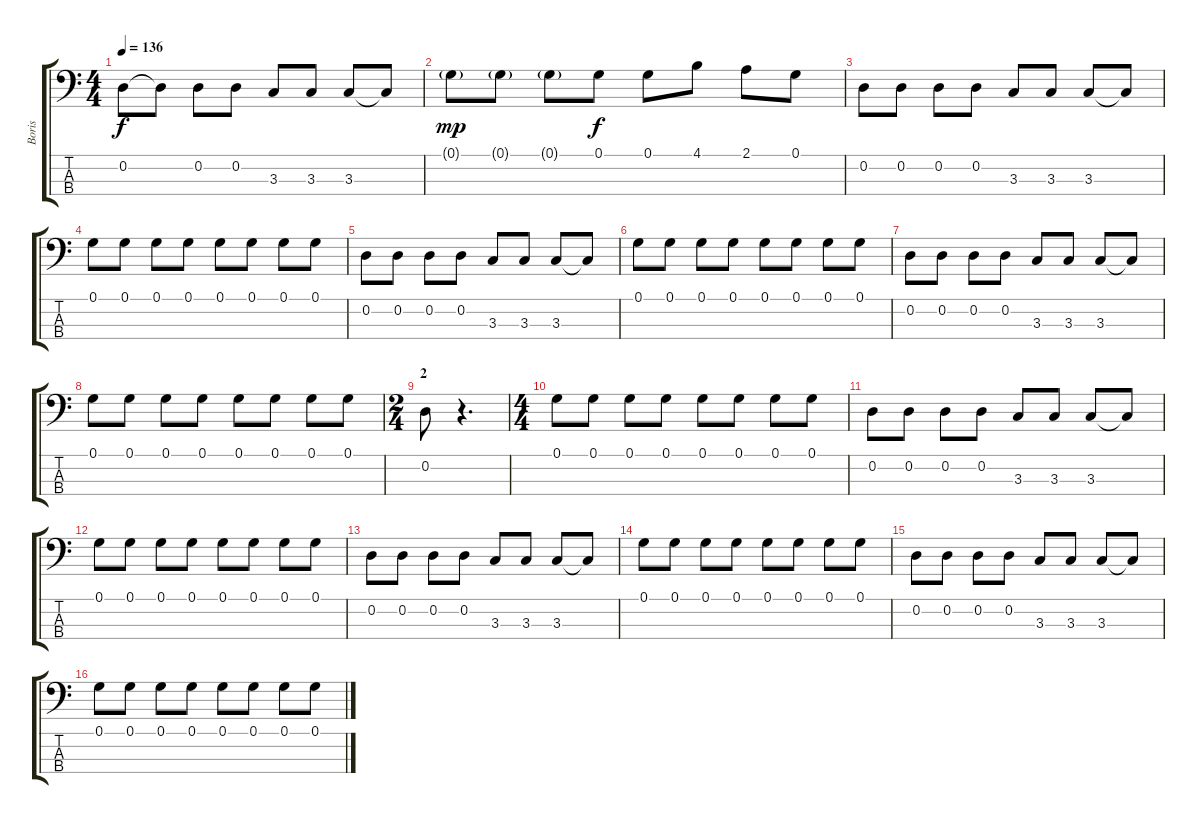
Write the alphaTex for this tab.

\track ("Boris" "Boris") {instrument acousticbass}
\staff {score tabs}
\tuning (G2 D2 A1 E1) {hide}
\ts (4 4)
\tempo 136
\clef f4
\ks c
0.2.8{dy f} 0.2{t}.8 0.2.8 0.2.8 3.3.8 3.3.8 3.3.8 3.3{t}.8 |
0.1{g}.8{dy mp} 0.1{g}.8 0.1{g}.8 0.1.8{dy f} 0.1.8 4.1.8 2.1.8 0.1.8 |
0.2.8 0.2.8 0.2.8 0.2.8 3.3.8 3.3.8 3.3.8 3.3{t}.8 |
0.1.8 0.1.8 0.1.8 0.1.8 0.1.8 0.1.8 0.1.8 0.1.8 |
0.2.8 0.2.8 0.2.8 0.2.8 3.3.8 3.3.8 3.3.8 3.3{t}.8 |
0.1.8 0.1.8 0.1.8 0.1.8 0.1.8 0.1.8 0.1.8 0.1.8 |
0.2.8 0.2.8 0.2.8 0.2.8 3.3.8 3.3.8 3.3.8 3.3{t}.8 |
0.1.8 0.1.8 0.1.8 0.1.8 0.1.8 0.1.8 0.1.8 0.1.8 |
\ts (2 4)
\section ("" "2")
0.2.8 r.4{d} |
\ts (4 4)
0.1.8 0.1.8 0.1.8 0.1.8 0.1.8 0.1.8 0.1.8 0.1.8 |
0.2.8 0.2.8 0.2.8 0.2.8 3.3.8 3.3.8 3.3.8 3.3{t}.8 |
0.1.8 0.1.8 0.1.8 0.1.8 0.1.8 0.1.8 0.1.8 0.1.8 |
0.2.8 0.2.8 0.2.8 0.2.8 3.3.8 3.3.8 3.3.8 3.3{t}.8 |
0.1.8 0.1.8 0.1.8 0.1.8 0.1.8 0.1.8 0.1.8 0.1.8 |
0.2.8 0.2.8 0.2.8 0.2.8 3.3.8 3.3.8 3.3.8 3.3{t}.8 |
0.1.8 0.1.8 0.1.8 0.1.8 0.1.8 0.1.8 0.1.8 0.1.8
